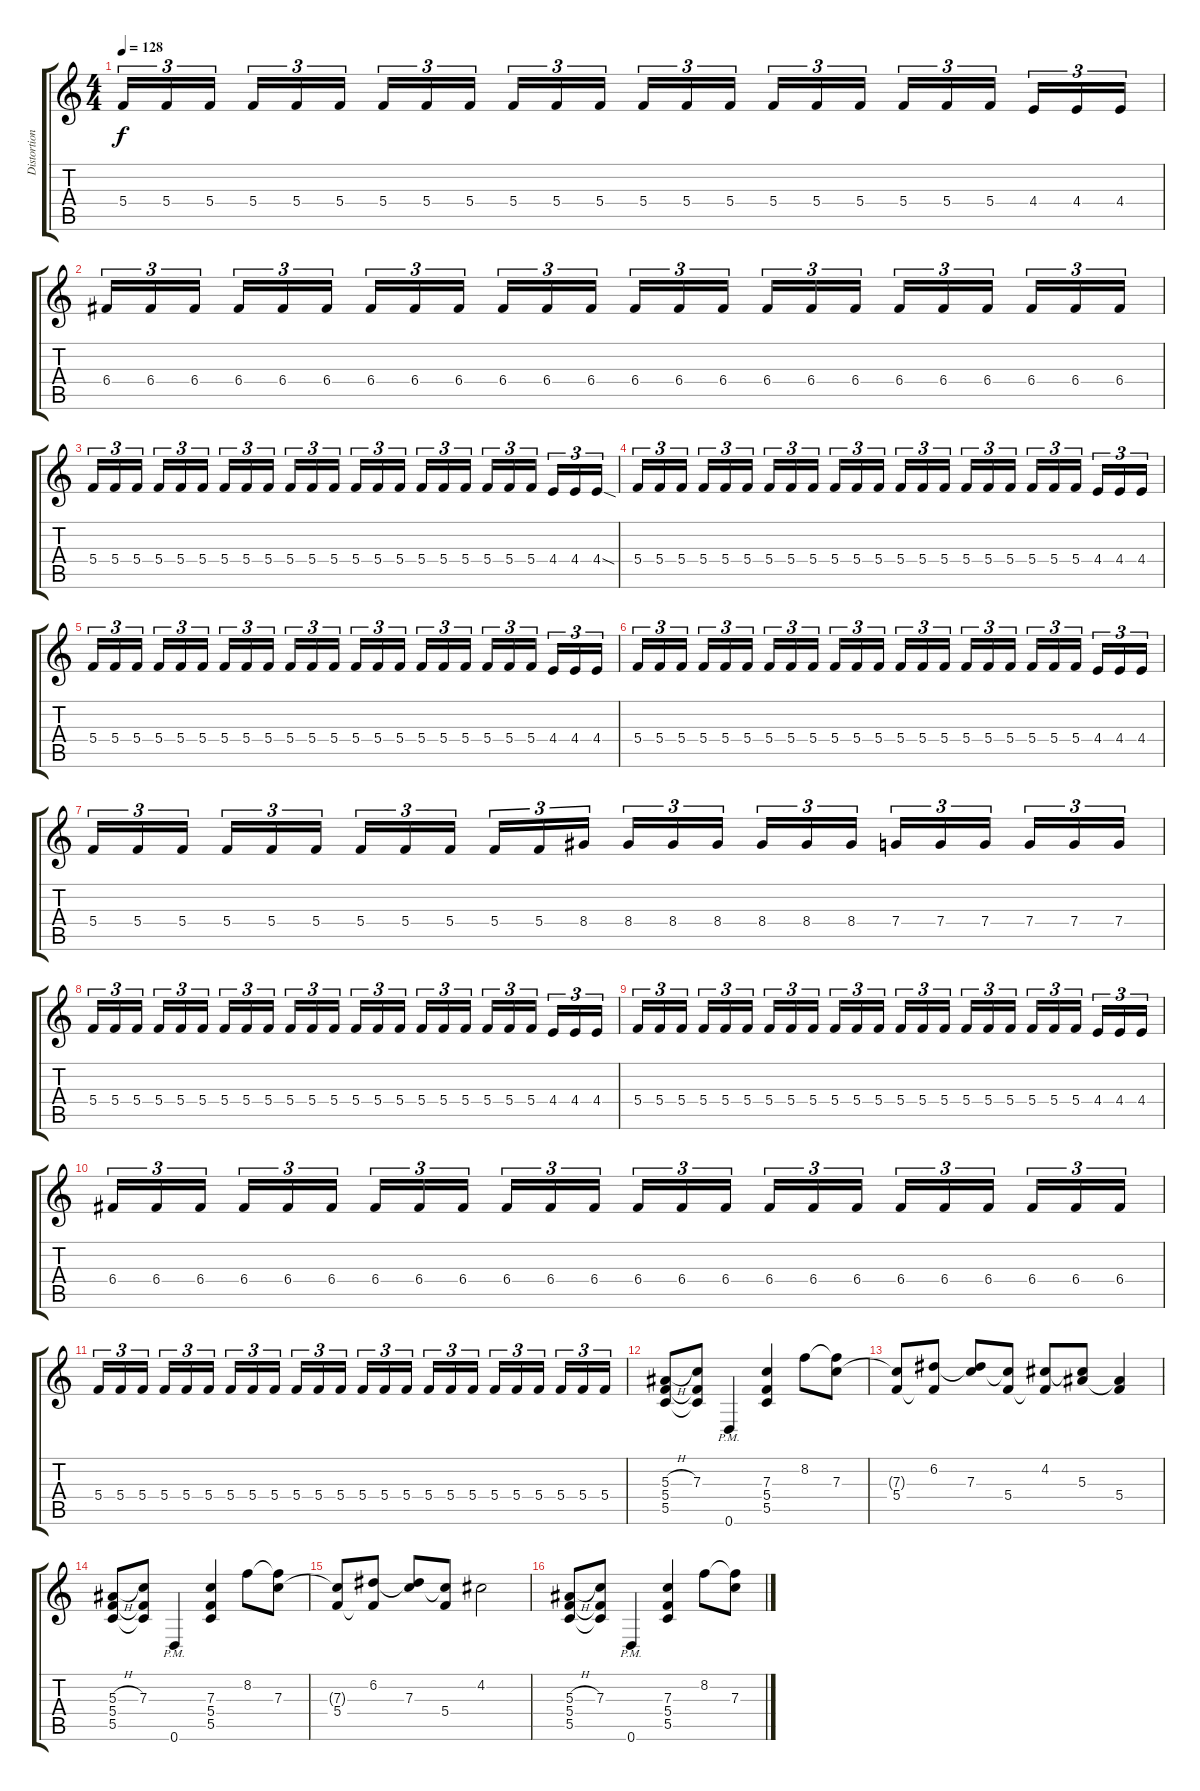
\track ("Distortion Guitar 1" "Distortion") {instrument distortionguitar}
\staff {score tabs}
\tuning (D4 A3 F3 C3 G2 D2) {hide}
\ts (4 4)
\tempo 128
\clef g2
\ks c
5.4.16{tu (3 2) dy f} 5.4.16{tu (3 2)} 5.4.16{tu (3 2)} 5.4.16{tu (3 2)} 5.4.16{tu (3 2)} 5.4.16{tu (3 2)} 5.4.16{tu (3 2)} 5.4.16{tu (3 2)} 5.4.16{tu (3 2)} 5.4.16{tu (3 2)} 5.4.16{tu (3 2)} 5.4.16{tu (3 2)} 5.4.16{tu (3 2)} 5.4.16{tu (3 2)} 5.4.16{tu (3 2)} 5.4.16{tu (3 2)} 5.4.16{tu (3 2)} 5.4.16{tu (3 2)} 5.4.16{tu (3 2)} 5.4.16{tu (3 2)} 5.4.16{tu (3 2)} 4.4.16{tu (3 2)} 4.4.16{tu (3 2)} 4.4.16{tu (3 2)} |
6.4.16{tu (3 2)} 6.4.16{tu (3 2)} 6.4.16{tu (3 2)} 6.4.16{tu (3 2)} 6.4.16{tu (3 2)} 6.4.16{tu (3 2)} 6.4.16{tu (3 2)} 6.4.16{tu (3 2)} 6.4.16{tu (3 2)} 6.4.16{tu (3 2)} 6.4.16{tu (3 2)} 6.4.16{tu (3 2)} 6.4.16{tu (3 2)} 6.4.16{tu (3 2)} 6.4.16{tu (3 2)} 6.4.16{tu (3 2)} 6.4.16{tu (3 2)} 6.4.16{tu (3 2)} 6.4.16{tu (3 2)} 6.4.16{tu (3 2)} 6.4.16{tu (3 2)} 6.4.16{tu (3 2)} 6.4.16{tu (3 2)} 6.4.16{tu (3 2)} |
5.4.16{tu (3 2)} 5.4.16{tu (3 2)} 5.4.16{tu (3 2)} 5.4.16{tu (3 2)} 5.4.16{tu (3 2)} 5.4.16{tu (3 2)} 5.4.16{tu (3 2)} 5.4.16{tu (3 2)} 5.4.16{tu (3 2)} 5.4.16{tu (3 2)} 5.4.16{tu (3 2)} 5.4.16{tu (3 2)} 5.4.16{tu (3 2)} 5.4.16{tu (3 2)} 5.4.16{tu (3 2)} 5.4.16{tu (3 2)} 5.4.16{tu (3 2)} 5.4.16{tu (3 2)} 5.4.16{tu (3 2)} 5.4.16{tu (3 2)} 5.4.16{tu (3 2)} 4.4.16{tu (3 2)} 4.4.16{tu (3 2)} 4.4{sod}.16{tu (3 2)} |
5.4.16{tu (3 2)} 5.4.16{tu (3 2)} 5.4.16{tu (3 2)} 5.4.16{tu (3 2)} 5.4.16{tu (3 2)} 5.4.16{tu (3 2)} 5.4.16{tu (3 2)} 5.4.16{tu (3 2)} 5.4.16{tu (3 2)} 5.4.16{tu (3 2)} 5.4.16{tu (3 2)} 5.4.16{tu (3 2)} 5.4.16{tu (3 2)} 5.4.16{tu (3 2)} 5.4.16{tu (3 2)} 5.4.16{tu (3 2)} 5.4.16{tu (3 2)} 5.4.16{tu (3 2)} 5.4.16{tu (3 2)} 5.4.16{tu (3 2)} 5.4.16{tu (3 2)} 4.4.16{tu (3 2)} 4.4.16{tu (3 2)} 4.4.16{tu (3 2)} |
5.4.16{tu (3 2)} 5.4.16{tu (3 2)} 5.4.16{tu (3 2)} 5.4.16{tu (3 2)} 5.4.16{tu (3 2)} 5.4.16{tu (3 2)} 5.4.16{tu (3 2)} 5.4.16{tu (3 2)} 5.4.16{tu (3 2)} 5.4.16{tu (3 2)} 5.4.16{tu (3 2)} 5.4.16{tu (3 2)} 5.4.16{tu (3 2)} 5.4.16{tu (3 2)} 5.4.16{tu (3 2)} 5.4.16{tu (3 2)} 5.4.16{tu (3 2)} 5.4.16{tu (3 2)} 5.4.16{tu (3 2)} 5.4.16{tu (3 2)} 5.4.16{tu (3 2)} 4.4.16{tu (3 2)} 4.4.16{tu (3 2)} 4.4.16{tu (3 2)} |
5.4.16{tu (3 2)} 5.4.16{tu (3 2)} 5.4.16{tu (3 2)} 5.4.16{tu (3 2)} 5.4.16{tu (3 2)} 5.4.16{tu (3 2)} 5.4.16{tu (3 2)} 5.4.16{tu (3 2)} 5.4.16{tu (3 2)} 5.4.16{tu (3 2)} 5.4.16{tu (3 2)} 5.4.16{tu (3 2)} 5.4.16{tu (3 2)} 5.4.16{tu (3 2)} 5.4.16{tu (3 2)} 5.4.16{tu (3 2)} 5.4.16{tu (3 2)} 5.4.16{tu (3 2)} 5.4.16{tu (3 2)} 5.4.16{tu (3 2)} 5.4.16{tu (3 2)} 4.4.16{tu (3 2)} 4.4.16{tu (3 2)} 4.4.16{tu (3 2)} |
5.4.16{tu (3 2)} 5.4.16{tu (3 2)} 5.4.16{tu (3 2)} 5.4.16{tu (3 2)} 5.4.16{tu (3 2)} 5.4.16{tu (3 2)} 5.4.16{tu (3 2)} 5.4.16{tu (3 2)} 5.4.16{tu (3 2)} 5.4.16{tu (3 2)} 5.4.16{tu (3 2)} 8.4.16{tu (3 2)} 8.4.16{tu (3 2)} 8.4.16{tu (3 2)} 8.4.16{tu (3 2)} 8.4.16{tu (3 2)} 8.4.16{tu (3 2)} 8.4.16{tu (3 2)} 7.4.16{tu (3 2)} 7.4.16{tu (3 2)} 7.4.16{tu (3 2)} 7.4.16{tu (3 2)} 7.4.16{tu (3 2)} 7.4.16{tu (3 2)} |
5.4.16{tu (3 2)} 5.4.16{tu (3 2)} 5.4.16{tu (3 2)} 5.4.16{tu (3 2)} 5.4.16{tu (3 2)} 5.4.16{tu (3 2)} 5.4.16{tu (3 2)} 5.4.16{tu (3 2)} 5.4.16{tu (3 2)} 5.4.16{tu (3 2)} 5.4.16{tu (3 2)} 5.4.16{tu (3 2)} 5.4.16{tu (3 2)} 5.4.16{tu (3 2)} 5.4.16{tu (3 2)} 5.4.16{tu (3 2)} 5.4.16{tu (3 2)} 5.4.16{tu (3 2)} 5.4.16{tu (3 2)} 5.4.16{tu (3 2)} 5.4.16{tu (3 2)} 4.4.16{tu (3 2)} 4.4.16{tu (3 2)} 4.4.16{tu (3 2)} |
5.4.16{tu (3 2)} 5.4.16{tu (3 2)} 5.4.16{tu (3 2)} 5.4.16{tu (3 2)} 5.4.16{tu (3 2)} 5.4.16{tu (3 2)} 5.4.16{tu (3 2)} 5.4.16{tu (3 2)} 5.4.16{tu (3 2)} 5.4.16{tu (3 2)} 5.4.16{tu (3 2)} 5.4.16{tu (3 2)} 5.4.16{tu (3 2)} 5.4.16{tu (3 2)} 5.4.16{tu (3 2)} 5.4.16{tu (3 2)} 5.4.16{tu (3 2)} 5.4.16{tu (3 2)} 5.4.16{tu (3 2)} 5.4.16{tu (3 2)} 5.4.16{tu (3 2)} 4.4.16{tu (3 2)} 4.4.16{tu (3 2)} 4.4.16{tu (3 2)} |
6.4.16{tu (3 2)} 6.4.16{tu (3 2)} 6.4.16{tu (3 2)} 6.4.16{tu (3 2)} 6.4.16{tu (3 2)} 6.4.16{tu (3 2)} 6.4.16{tu (3 2)} 6.4.16{tu (3 2)} 6.4.16{tu (3 2)} 6.4.16{tu (3 2)} 6.4.16{tu (3 2)} 6.4.16{tu (3 2)} 6.4.16{tu (3 2)} 6.4.16{tu (3 2)} 6.4.16{tu (3 2)} 6.4.16{tu (3 2)} 6.4.16{tu (3 2)} 6.4.16{tu (3 2)} 6.4.16{tu (3 2)} 6.4.16{tu (3 2)} 6.4.16{tu (3 2)} 6.4.16{tu (3 2)} 6.4.16{tu (3 2)} 6.4.16{tu (3 2)} |
5.4.16{tu (3 2)} 5.4.16{tu (3 2)} 5.4.16{tu (3 2)} 5.4.16{tu (3 2)} 5.4.16{tu (3 2)} 5.4.16{tu (3 2)} 5.4.16{tu (3 2)} 5.4.16{tu (3 2)} 5.4.16{tu (3 2)} 5.4.16{tu (3 2)} 5.4.16{tu (3 2)} 5.4.16{tu (3 2)} 5.4.16{tu (3 2)} 5.4.16{tu (3 2)} 5.4.16{tu (3 2)} 5.4.16{tu (3 2)} 5.4.16{tu (3 2)} 5.4.16{tu (3 2)} 5.4.16{tu (3 2)} 5.4.16{tu (3 2)} 5.4.16{tu (3 2)} 5.4.16{tu (3 2)} 5.4.16{tu (3 2)} 5.4.16{tu (3 2)} |
(5.3{h} 5.4 5.5).8 (7.3 5.4{t} 5.5{t}).8 0.6{pm}.4 (7.3 5.4 5.5).4 8.2.8 (8.2{t} 7.3).8 |
(7.3{t} 5.4).8 (6.2 5.4{t}).8 (6.2{t} 7.3).8 (7.3{t} 5.4).8 (4.2 5.4{t}).8 (4.2{t} 5.3).8 (5.3{t} 5.4).4 |
(5.3{h} 5.4 5.5).8 (7.3 5.4{t} 5.5{t}).8 0.6{pm}.4 (7.3 5.4 5.5).4 8.2.8 (8.2{t} 7.3).8 |
(7.3{t} 5.4).8 (6.2 5.4{t}).8 (6.2{t} 7.3).8 (7.3{t} 5.4).8 4.2.2 |
(5.3{h} 5.4 5.5).8 (7.3 5.4{t} 5.5{t}).8 0.6{pm}.4 (7.3 5.4 5.5).4 8.2.8 (8.2{t} 7.3).8
